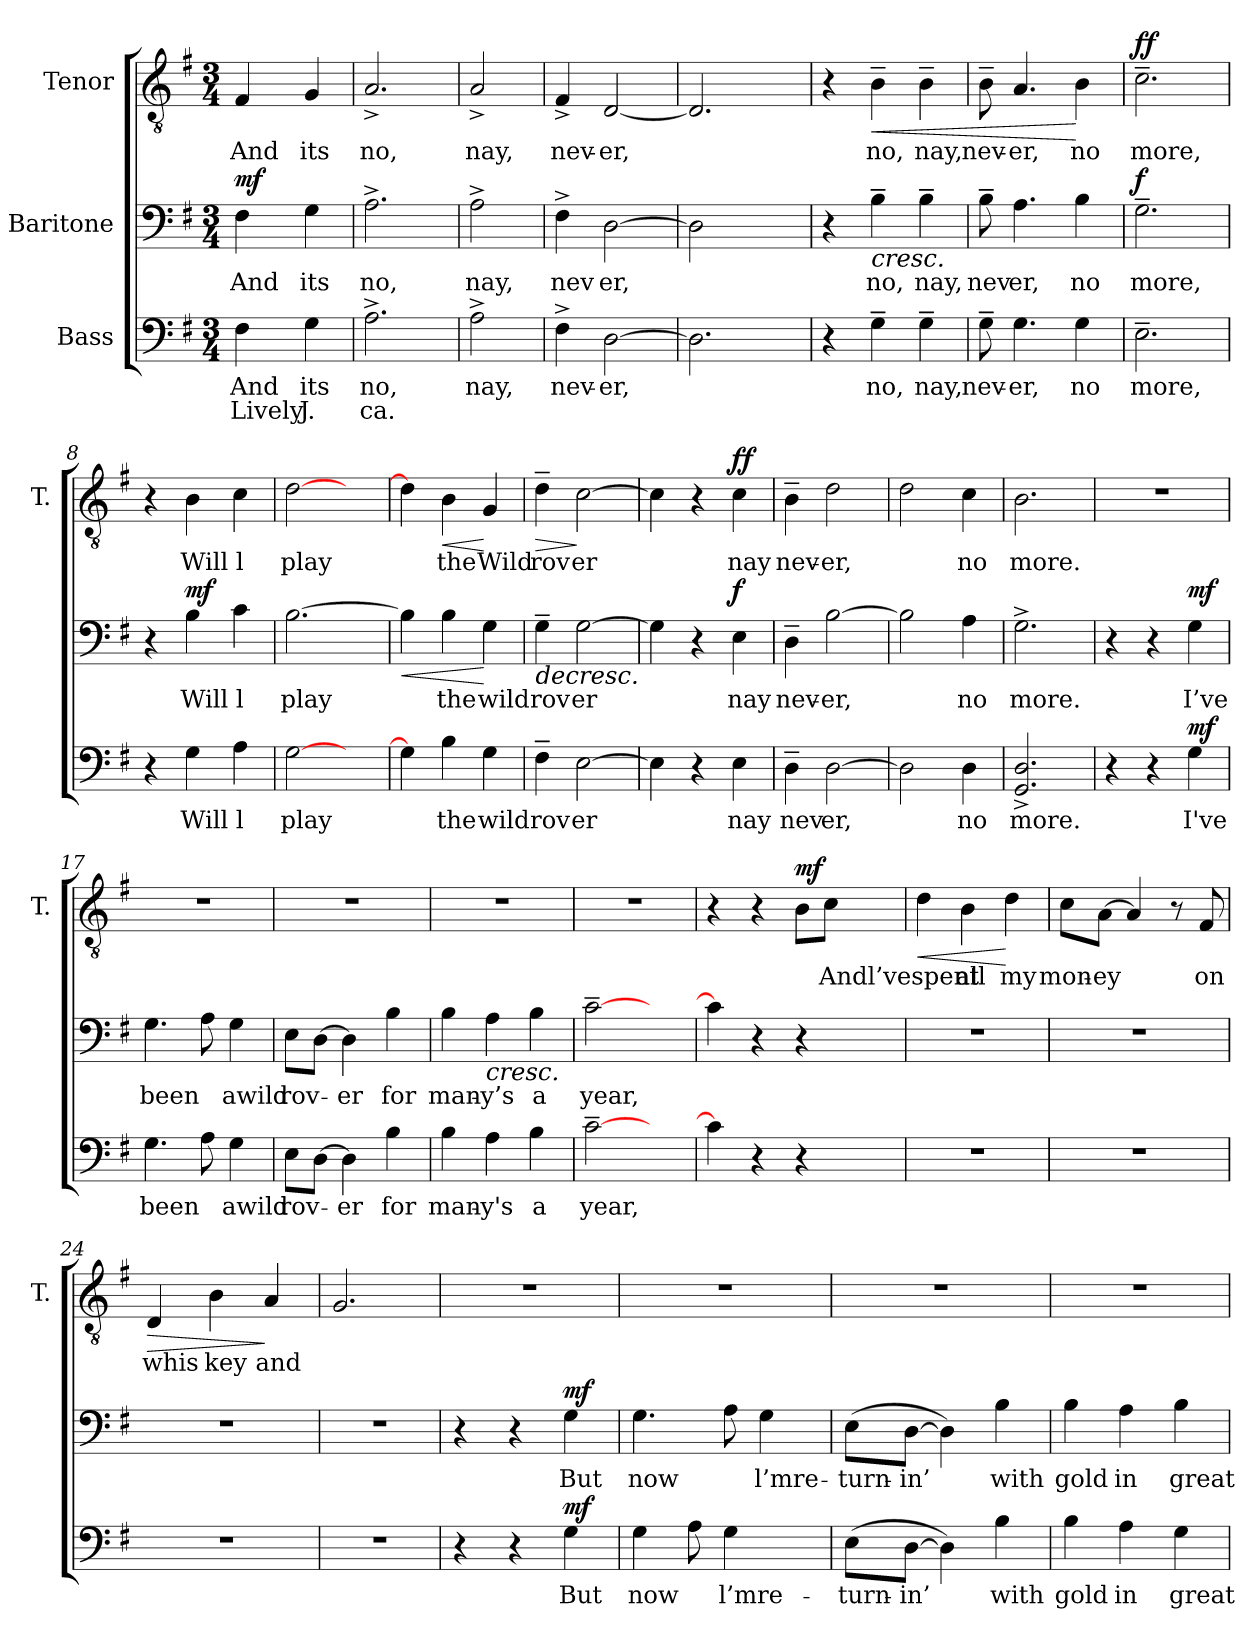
**kern	**text	**text	**dynam	**kern	**text	**dynam	**kern	**text	**dynam
*part3	*part3	*part3	*part3	*part2	*part2	*part2	*part1	*part1	*part1
*staff3	*staff3	*staff3	*staff3	*staff2	*staff2	*staff2	*staff1	*staff1	*staff1
*I"Bass	*	*	*	*I"Baritone	*	*	*I"Tenor	*	*
*	*	*	*	*	*	*	*I'T.	*	*
*clefF4	*	*	*	*clefF4	*	*	*clefGv2	*	*
*k[f#]	*	*	*	*k[f#]	*	*	*k[f#]	*	*
*M3/4	*	*	*	*M3/4	*	*	*M3/4	*	*
*MM210	*	*	*	*MM210	*	*	*MM210	*	*
=	=	=	=	=	=	=	=	=	=
!	!LO:LY:b	!LO:LY:b	!	!	!LO:LY:b	!LO:DY:b	!	!LO:LY:b	!LO:DY:a
!	!	!	!	!	!	!	!	!	!LO:DY:n=1:b
4F#\	And	Lively	.	4F#\	And	mf	4F#/	And	mf mf
!	!LO:LY:b	!LO:LY:b	!	!	!LO:LY:b	!	!	!LO:LY:b	!
4G\	its	J.	.	4G\	its	.	4G/	its	.
=1	=1	=1	=1	=1	=1	=1	=1	=1	=1
!	!LO:LY:b	!LO:LY:b	!	!	!LO:LY:b	!	!	!LO:LY:b	!
2.A^\	no,	ca.	.	2.A^\	no,	.	2.A^/	no,	.
=2	=2	=2	=2	=2	=2	=2	=2	=2	=2
!	!LO:LY:b	!	!	!	!LO:LY:b	!	!	!LO:LY:b	!
2A^\	nay,	.	.	2A^\	nay,	.	2A^/	nay,	.
=3	=3	=3	=3	=3	=3	=3	=3	=3	=3
!	!LO:LY:b	!	!	!	!LO:LY:b	!	!	!LO:LY:b	!
4F#^\	nev-	.	.	4F#^\	nev	.	4F#^/	nev-	.
!	!LO:LY:b	!	!	!	!LO:LY:b	!	!	!LO:LY:b	!
[>2D\	-er,	.	.	[>2D\	er,	.	[<2D/	-er,	.
=4	=4	=4	=4	=4	=4	=4	=4	=4	=4
2.D\]	.	.	.	2D\]	.	.	2.D/]	.	.
.	.	.	.	4ryy	.	.	.	.	.
=5	=5	=5	=5	=5	=5	=5	=5	=5	=5
4r	.	.	.	4r	.	.	4r	.	.
!	!LO:LY:b	!	!	!	!LO:LY:b	!LO:HP:b	!	!LO:LY:b	!LO:HP:b
4G~\	no,	.	.	4B~\	no,	<	4B~\	no,	<
!	!LO:LY:b	!	!	!	!LO:LY:b	!	!	!LO:LY:b	!
4G~\	nay,	.	.	4B~\	nay,	.	4B~\	nay,	.
=6	=6	=6	=6	=6	=6	=6	=6	=6	=6
!	!LO:LY:b	!	!	!	!LO:LY:b	!	!	!LO:LY:b	!
8G~\	nev-	.	.	8B~\	nev	.	8B~\	nev-	.
!	!LO:LY:b	!	!	!	!LO:LY:b	!	!	!LO:LY:b	!
4.G\	-er,	.	.	4.A\	er,	.	4.A/	-er,	.
!	!LO:LY:b	!	!	!	!LO:LY:b	!	!	!LO:LY:b	!
4G\	no	.	.	4B\	no	.	4B\	no	[
!!LO:LB:g=z
=7	=7	=7	=7	=7	=7	=7	=7	=7	=7
!	!LO:LY:b	!	!	!	!LO:LY:b	!LO:DY:b	!	!LO:LY:b	!LO:DY:b
!	!	!	!	!	!	!	!	!	!LO:DY:n=1:a
2.E~\	more,	.	.	2.G~\	more,	f	2.c~\	more,	f f
=8	=8	=8	=8	=8	=8	=8	=8	=8	=8
4r	.	.	.	4r	.	.	4r	.	.
!	!LO:LY:b	!	!	!	!LO:LY:b	!LO:DY:b	!	!LO:LY:b	!LO:DY:a
!	!	!	!	!	!	!	!	!	!LO:DY:n=1:b
4G\	Will	.	.	4B\	Will	mf	4B\	Will	mf mf
!	!LO:LY:b	!	!	!	!LO:LY:b	!	!	!LO:LY:b	!
4A\	l	.	.	4c\	l	.	4c\	l	.
=9	=9	=9	=9	=9	=9	=9	=9	=9	=9
!	!LO:LY:b	!	!	!	!LO:LY:b	!	!	!LO:LY:b	!
[>2G\	play	.	.	[>2.B\	play	.	[>2d\	play	.
4ryy	.	.	.	.	.	.	4ryy	.	.
=10	=10	=10	=10	=10	=10	=10	=10	=10	=10
!	!	!	!	!	!	!LO:HP:b	!	!	!
4G\]	.	.	.	4B\]	.	<	4d\]	.	.
!	!LO:LY:b	!	!	!	!LO:LY:b	!	!	!LO:LY:b	!LO:HP:b
4B\	the	.	.	4B\	the	.	4B\	the	<
!	!LO:LY:b	!	!	!	!LO:LY:b	!	!	!LO:LY:b	!
4G\	wild	.	.	4G\	wild	[	4G/	Wild	[
=11	=11	=11	=11	=11	=11	=11	=11	=11	=11
!	!LO:LY:b	!	!	!	!LO:LY:b	!LO:HP:b	!	!LO:LY:b	!LO:HP:b
4F#~\	rov	.	.	4G~\	rov	>	4d~\	rov	>
!	!LO:LY:b	!	!	!	!LO:LY:b	!	!	!LO:LY:b	!
[>2E\	er	.	.	[>2G\	er	[	[>2c\	er	]
=12	=12	=12	=12	=12	=12	=12	=12	=12	=12
4E\]	.	.	.	4G\]	.	.	4c\]	.	.
4r	.	.	.	4r	.	.	4r	.	.
!	!LO:LY:b	!	!	!	!LO:LY:b	!LO:DY:b	!	!LO:LY:b	!LO:DY:b
!	!	!	!	!	!	!	!	!	!LO:DY:n=1:a
4E\	nay	.	.	4E\	nay	f	4c\	nay	f f
=13	=13	=13	=13	=13	=13	=13	=13	=13	=13
!	!LO:LY:b	!	!	!	!LO:LY:b	!	!	!LO:LY:b	!
4D~\	nev	.	.	4D~\	nev-	.	4B~\	nev-	.
!	!LO:LY:b	!	!	!	!LO:LY:b	!	!	!LO:LY:b	!
[>2D\	er,	.	.	[>2B\	-er,	.	2d\	-er,	.
=14	=14	=14	=14	=14	=14	=14	=14	=14	=14
2D\]	.	.	.	2B\]	.	.	2d\	.	.
!	!LO:LY:b	!	!	!	!LO:LY:b	!	!	!LO:LY:b	!
4D\	no	.	.	4A\	no	.	4c\	no	.
=15	=15	=15	=15	=15	=15	=15	=15	=15	=15
!	!LO:LY:b	!	!	!	!LO:LY:b	!	!	!LO:LY:b	!
2.GG/^ 2.D/^	more.	.	.	2.G^\	more.	.	2.B\	more.	.
=16	=16	=16	=16	=16	=16	=16	=16	=16	=16
4r	.	.	.	4r	.	.	2.r	.	.
4r	.	.	.	4r	.	.	.	.	.
!	!LO:LY:b	!	!LO:DY:a	!	!LO:LY:b	!LO:DY:a	!	!	!
4G\	I've	.	mf	4G\	I’ve	mf	.	.	.
=17	=17	=17	=17	=17	=17	=17	=17	=17	=17
!	!LO:LY:b	!	!	!	!LO:LY:b	!	!	!	!
4.G\	been	.	.	4.G\	been	.	2.r	.	.
8A\	.	.	.	8A\	.	.	.	.	.
!	!LO:LY:b	!	!	!	!LO:LY:b	!	!	!	!
4G\	awild	.	.	4G\	awild	.	.	.	.
=18	=18	=18	=18	=18	=18	=18	=18	=18	=18
!	!LO:LY:b	!	!	!	!LO:LY:b	!	!	!	!
8E\L	rov-	.	.	8E\L	rov-	.	2.r	.	.
[>8D\J	.	.	.	[>8D\J	.	.	.	.	.
!	!LO:LY:b	!	!	!	!LO:LY:b	!	!	!	!
4D\]	-er	.	.	4D\]	-er	.	.	.	.
!	!LO:LY:b	!	!	!	!LO:LY:b	!	!	!	!
4B\	for	.	.	4B\	for	.	.	.	.
!!LO:LB:g=z
=19	=19	=19	=19	=19	=19	=19	=19	=19	=19
!	!LO:LY:b	!	!	!	!LO:LY:b	!	!	!	!
4B\	man-	.	.	4B\	man-	.	2.r	.	.
!	!LO:LY:b	!	!	!	!LO:LY:b	!LO:HP:b	!	!	!
4A\	-y's	.	.	4A\	-y’s	<	.	.	.
!	!LO:LY:b	!	!	!	!LO:LY:b	!	!	!	!
4B\	a	.	.	4B\	a	]	.	.	.
=20	=20	=20	=20	=20	=20	=20	=20	=20	=20
!	!LO:LY:b	!	!	!	!LO:LY:b	!	!	!	!
[>2c~\	year,	.	.	[>2c~\	year,	.	2.r	.	.
4ryy	.	.	.	4ryy	.	.	.	.	.
=21	=21	=21	=21	=21	=21	=21	=21	=21	=21
4c\]	.	.	.	4c\]	.	.	4r	.	.
4r	.	.	.	4r	.	.	4r	.	.
!	!	!	!	!	!	!	!	!	!LO:DY:a
4r	.	.	.	4r	.	.	8B\L	.	mf
!	!	!	!	!	!	!	!	!LO:LY:b	!
.	.	.	.	.	.	.	8c\J	Andl’vespent	.
=22	=22	=22	=22	=22	=22	=22	=22	=22	=22
!	!	!	!	!	!	!	!	!	!LO:HP:b
2.r	.	.	.	2.r	.	.	4d\	.	<
!	!	!	!	!	!	!	!	!LO:LY:b	!
.	.	.	.	.	.	.	4B\	all	.
!	!	!	!	!	!	!	!	!LO:LY:b	!
.	.	.	.	.	.	.	4d\	my	[
=23	=23	=23	=23	=23	=23	=23	=23	=23	=23
!	!	!	!	!	!	!	!	!LO:LY:b	!
2.r	.	.	.	2.r	.	.	8c\L	mon-	.
!	!	!	!	!	!	!	!	!LO:LY:b	!
.	.	.	.	.	.	.	[>8A\J	-ey	.
.	.	.	.	.	.	.	4A/]	.	.
.	.	.	.	.	.	.	8r	.	.
!	!	!	!	!	!	!	!	!LO:LY:b	!
.	.	.	.	.	.	.	8F#/	on	.
=24	=24	=24	=24	=24	=24	=24	=24	=24	=24
!	!	!	!	!	!	!	!	!LO:LY:b	!LO:HP:b
2.r	.	.	.	2.r	.	.	4D/	whis	>
!	!	!	!	!	!	!	!	!LO:LY:b	!
.	.	.	.	.	.	.	4B\	key	.
!	!	!	!	!	!	!	!	!LO:LY:b	!
.	.	.	.	.	.	.	4A/	and	]
=25	=25	=25	=25	=25	=25	=25	=25	=25	=25
2.r	.	.	.	2.r	.	.	2.G/	.	.
=26	=26	=26	=26	=26	=26	=26	=26	=26	=26
4r	.	.	.	4r	.	.	2.r	.	.
4r	.	.	.	4r	.	.	.	.	.
!	!LO:LY:b	!	!LO:DY:a	!	!LO:LY:b	!LO:DY:a	!	!	!
4G\	But	.	mf	4G\	But	mf	.	.	.
=27	=27	=27	=27	=27	=27	=27	=27	=27	=27
!	!LO:LY:b	!	!	!	!LO:LY:b	!	!	!	!
4G\	now	.	.	4.G\	now	.	2.r	.	.
8A\	.	.	.	.	.	.	.	.	.
!	!LO:LY:b	!	!	!	!	!	!	!	!
4G\	l’mre-	.	.	8A\	.	.	.	.	.
!	!	!	!	!	!LO:LY:b	!	!	!	!
.	.	.	.	4G\	l’mre-	.	.	.	.
8ryy	.	.	.	.	.	.	.	.	.
=28	=28	=28	=28	=28	=28	=28	=28	=28	=28
!	!LO:LY:b	!	!	!	!LO:LY:b	!	!	!	!
(>8E\L	-turn-	.	.	(>8E\L	-turn-	.	2.r	.	.
!	!LO:LY:b	!	!	!	!LO:LY:b	!	!	!	!
[>8D\J	-in’	.	.	[>8D\J	-in’	.	.	.	.
4D\])	.	.	.	4D\])	.	.	.	.	.
!	!LO:LY:b	!	!	!	!LO:LY:b	!	!	!	!
4B\	with	.	.	4B\	with	.	.	.	.
=29	=29	=29	=29	=29	=29	=29	=29	=29	=29
!	!LO:LY:b	!	!	!	!LO:LY:b	!	!	!	!
4B\	gold	.	.	4B\	gold	.	2.r	.	.
!	!LO:LY:b	!	!	!	!LO:LY:b	!	!	!	!
4A\	in	.	.	4A\	in	.	.	.	.
!	!LO:LY:b	!	!	!	!LO:LY:b	!	!	!	!
4G\	great	.	.	4B\	great	[	.	.	.
=	=	=	=	=	=	=	=	=	=
*-	*-	*-	*-	*-	*-	*-	*-	*-	*-
